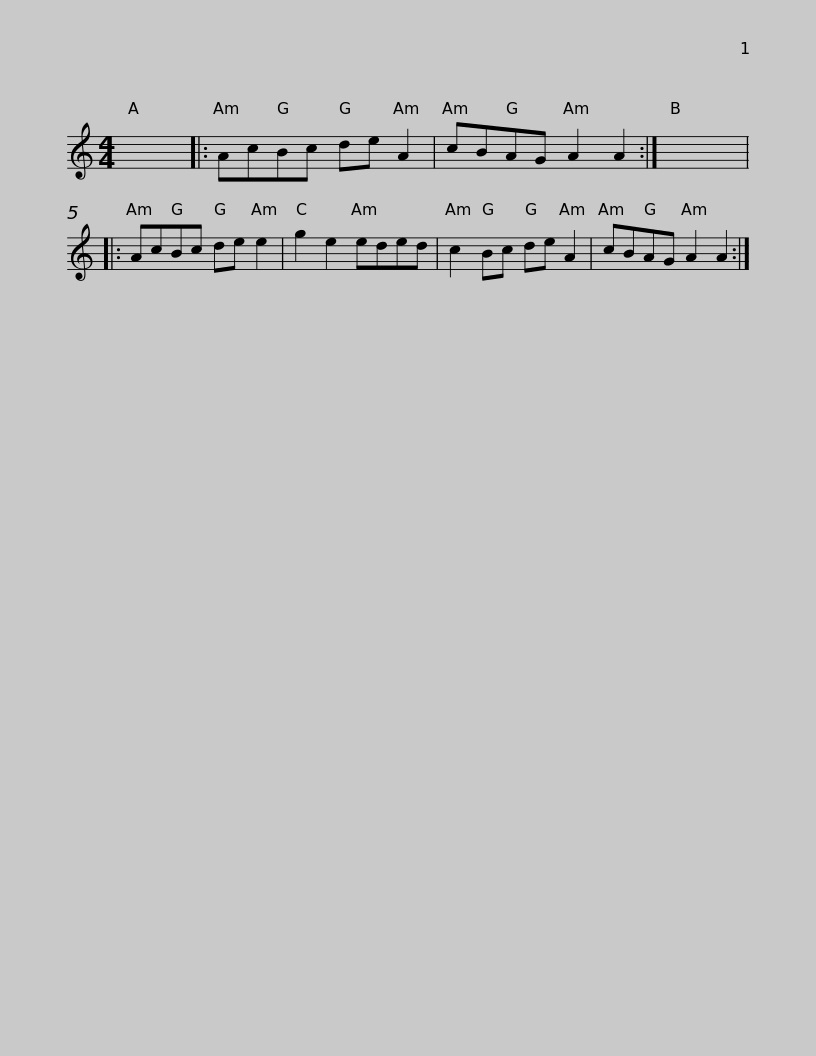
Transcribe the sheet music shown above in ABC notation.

X:1
L:1/8
M:4/4
I:linebreak $
K:C
V:1 treble
V:1
 x8 |: AcBc de A2 | cBAG A2 A2 :| x8 |: AcBc de e2 | %5
 g2 e2 eded | c2 Bc de A2 |$ cBAG A2 A2 :| %8
